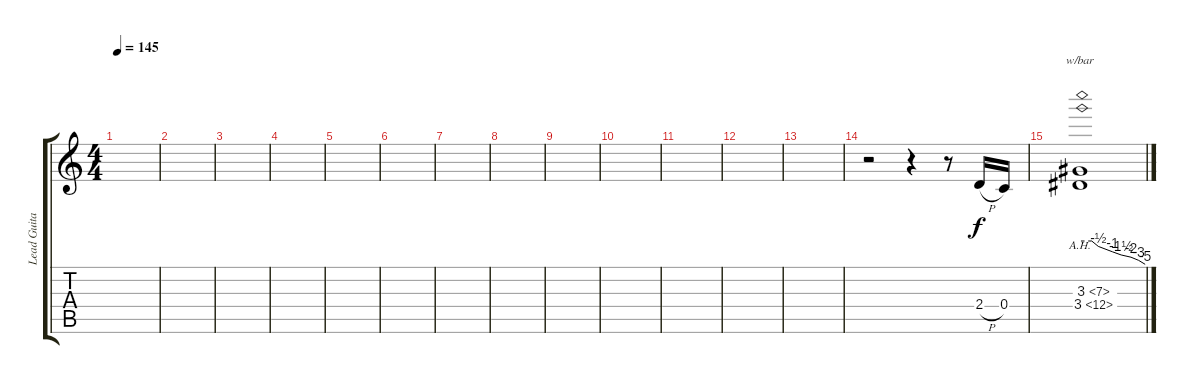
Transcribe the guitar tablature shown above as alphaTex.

\track ("Lead Guitar 2" "Lead Guita") {instrument overdrivenguitar}
\staff {score tabs}
\tuning (D4 A3 F3 C3 G2 C2) {hide}
\ts (4 4)
\tempo 145
\clef g2
\ks c
|
|
|
|
|
|
|
|
|
|
|
|
|
r.2 r.4 r.8 2.4{h}.16 0.4.16 |
(3.3{ah 4} 3.4{ah 9}).1{tbe (custom default 0 0 11 0 17 -2 30 -4 38 -6 47 -8 54 -12 60 -20)}
